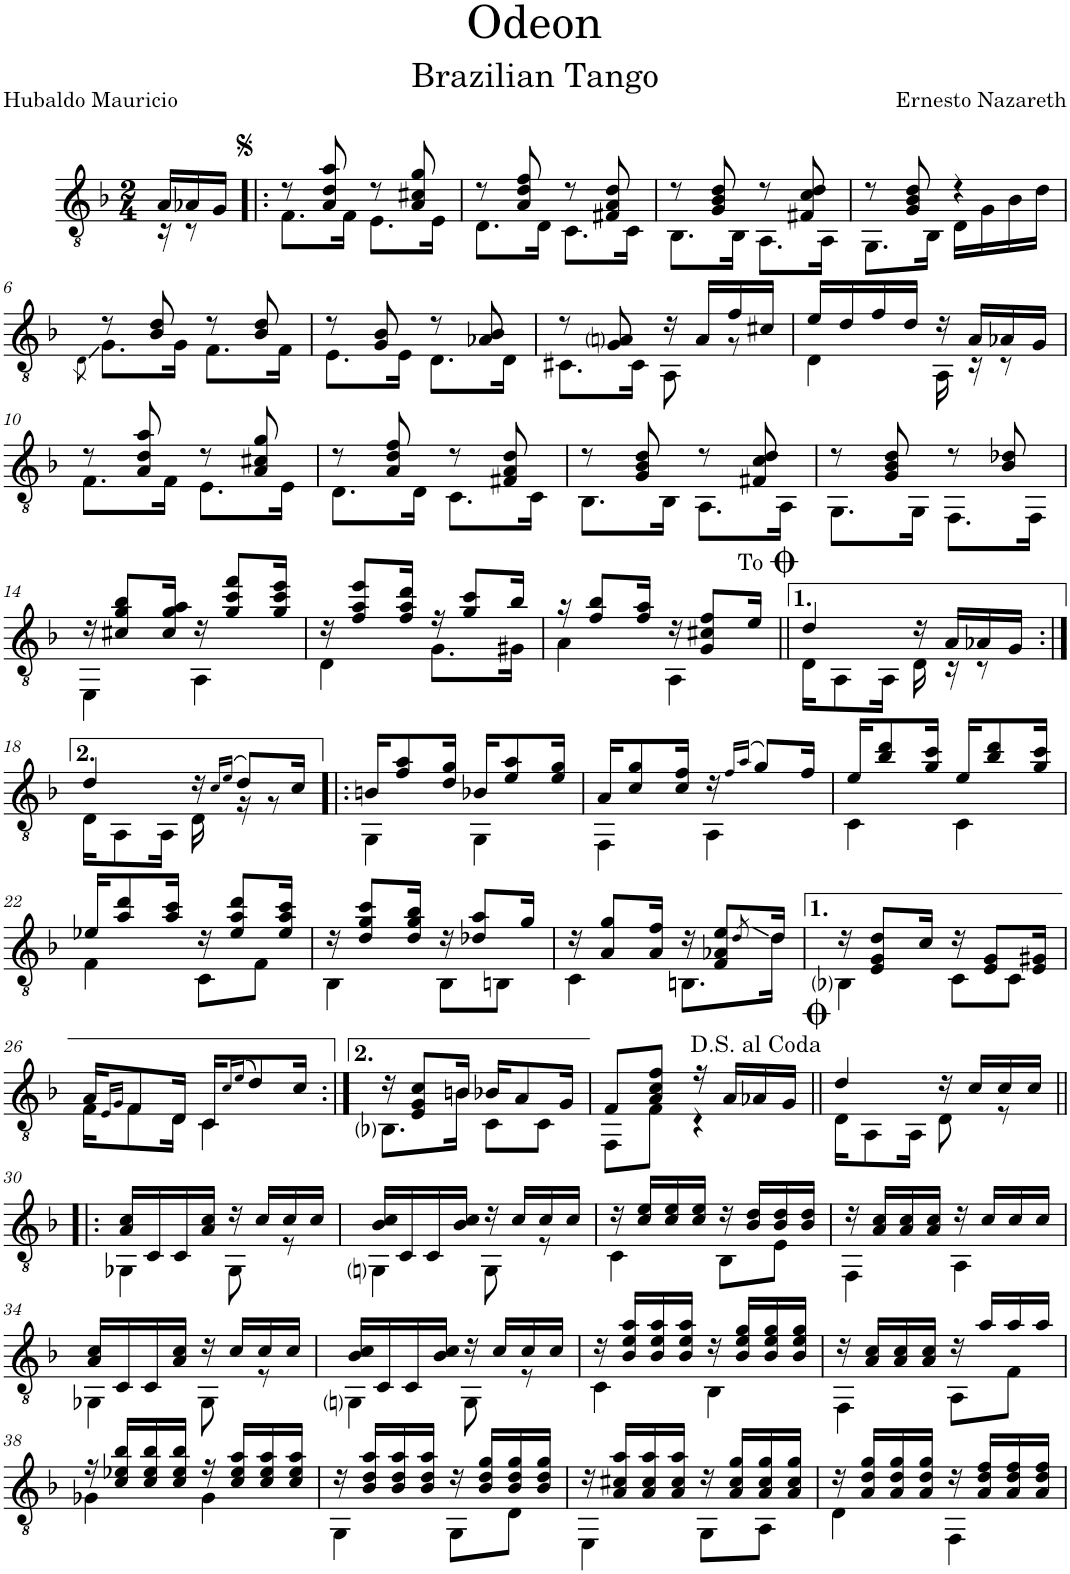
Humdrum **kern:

**kern
*part1
*staff1
*I"Classical Guitar
*I'Guit.
*clefGv2
*k[b-]
*M2/4
=1
*^
16A/LL	16r
16A-X/	8r
16G/JJ	.
=2!|:	=2!|:
8r	8.F\L
8A/ 8d/ 8a/	.
.	16F\Jk
8r	8.E\L
8A/ 8c#X/ 8g/	.
.	16E\Jk
=3	=3
8r	8.D\L
8A/ 8d/ 8f/	.
.	16D\Jk
8r	8.C\L
8F#X/ 8A/ 8d/	.
.	16C\Jk
=4	=4
8r	8.BB-\L
8G/ 8B-/ 8d/	.
.	16BB-\Jk
8r	8.AA\L
8F#X/ 8c/ 8d/	.
.	16AA\Jk
=5	=5
8r	8.GG\L
8G/ 8B-/ 8d/	.
.	16BB-\Jk
4r	16D\LL
.	16G\
.	16B-\
.	16d\JJ
!!LO:LB:g=z	!!
=6	=6
.	8qD\
8r	8.G\L
8B-/ 8d/	.
.	16G\Jk
8r	8.F\L
8B-/ 8d/	.
.	16F\Jk
=7	=7
8r	8.E\L
8G/ 8B-/	.
.	16E\Jk
8r	8.D\L
8A-X/ 8B-/	.
.	16D\Jk
=8	=8
8r	8.C#X\L
8G/ 8Ani/	.
.	16C#\Jk
16r	8AA\
16A/LL	.
16f/	8r
16c#X/JJ	.
=9	=9
16e/LL	4D\
16d/	.
16f/	.
16d/JJ	.
16r	16AA\
16A/LL	16r
16A-X/	8r
16G/JJ	.
!!LO:LB:g=z	!!
=10	=10
8r	8.F\L
8A/ 8d/ 8a/	.
.	16F\Jk
8r	8.E\L
8A/ 8c#X/ 8g/	.
.	16E\Jk
=11	=11
8r	8.D\L
8A/ 8d/ 8f/	.
.	16D\Jk
8r	8.C\L
8F#X/ 8A/ 8d/	.
.	16C\Jk
=12	=12
8r	8.BB-\L
8G/ 8B-/ 8d/	.
.	16BB-\Jk
8r	8.AA\L
8F#X/ 8c/ 8d/	.
.	16AA\Jk
=13	=13
8r	8.GG\L
8G/ 8B-/ 8d/	.
.	16GG\Jk
8r	8.FF\L
8B-/ 8d-X/	.
.	16FF\Jk
!!LO:LB:g=z	!!
=14	=14
16r	4EE\
8c#X/ 8g/ 8b-/L	.
16c#/ 16g/ 16a/Jk	.
16r	4AA\
8g/ 8cc/ 8ff/L	.
16g/ 16cc/ 16ee/Jk	.
=15	=15
16r	4D\
8f/ 8a/ 8ee/L	.
16f/ 16a/ 16dd/Jk	.
16r	8.G\L
8g/ 8cc/L	.
16b-/Jk	16G#X\Jk
=16	=16
16r	4A\
8f/ 8b-/L	.
16f/ 16a/Jk	.
16r	4AA\
8G/ 8c#X/ 8f/L	.
16e/Jk	.
!LO:TX:a:t=To <font size="20"/>	!
=17||	=17||
4d/	16D\KL
.	8AA\
.	16AA\Jk
16r	16D\
16A/LL	16r
16A-X/	8r
16G/JJ	.
!!LO:LB:g=z	!!
=18:|!	=18:|!
4d/	16D\KL
.	8AA\
.	16AA\Jk
16r	16D\
16qc/LL	.
(16qe/JJ	.
8d/L)	16r
.	8r
16c/Jk	.
=19!|:	=19!|:
16Bn/KL	4GG\
8f/ 8a/	.
16d/ 16g/Jk	.
16B-X/KL	4GG\
8e/ 8a/	.
16e/ 16g/Jk	.
=20	=20
16A/KL	4FF\
8c/ 8g/	.
16c/ 16f/Jk	.
16r	4AA\
16qf/LL	.
(16qa/JJ	.
8g/L)	.
16f/Jk	.
=21	=21
16e/KL	4C\
8b-/ 8dd/	.
16g/ 16cc/Jk	.
16e/KL	4C\
8b-/ 8dd/	.
16g/ 16cc/Jk	.
!!LO:LB:g=z	!!
=22	=22
16e-X/KL	4F\
8a/ 8dd/	.
16a/ 16cc/Jk	.
16r	8C\L
8e-/ 8a/ 8dd/L	.
.	8F\J
16e-/ 16a/ 16cc/Jk	.
=23	=23
16r	4BB-\
8d/ 8g/ 8cc/L	.
16d/ 16g/ 16b-/Jk	.
16r	8BB-\L
8d-X/ 8a/L	.
.	8BBn\J
16g/Jk	.
=24	=24
16r	4C\
8A/ 8g/L	.
16A/ 16f/Jk	.
16r	8.BBn\L
8F/ 8A-X/ 8e/L	.
8qd/	.
16d/Jk	16d\Jk
=25	=25
16r	4BB-i\
8E/ 8G/ 8d/L	.
16c/Jk	.
16r	8C\L
8E/ 8G/L	.
.	8C\J
16E/ 16G#X/Jk	.
!!LO:LB:g=z	!!
=26	=26
16A/KL	16F\KL
16qE/LL	.
16qG/JJ	.
8F/	8F\
16D/Jk	16D\Jk
16C/KL	4C\
16qc/LL	.
(16qe/JJ	.
8d/)	.
16c/Jk	.
=27:|!	=27:|!
16r	8.BB-i\L
8E/ 8G/ 8c/L	.
16Bn/Jk	16B\Jk
16B-X/KL	8C\L
8A/	.
.	8C\J
16G/Jk	.
=28	=28
8F/L	8FF\L
8A/ 8c/ 8f/J	8F\J
16r	4r
16A/LL	.
16A-X/	.
16G/JJ	.
=29||	=29||
4d/	16D\KL
.	8AA\
.	16AA\Jk
16r	8D\
16c/LL	.
16c/	8r
16c/JJ	.
!!LO:LB:g=z	!!
=30!|:	=30!|:
16A/ 16c/LL	4GG-X\
16C/	.
16C/	.
16A/ 16c/JJ	.
16r	8GG-\
16c/LL	.
16c/	8r
16c/JJ	.
=31	=31
16B-/ 16c/LL	4GGni\
16C/	.
16C/	.
16B-/ 16c/JJ	.
16r	8GG\
16c/LL	.
16c/	8r
16c/JJ	.
=32	=32
16r	4C\
16c/ 16e/LL	.
16c/ 16e/	.
16c/ 16e/JJ	.
16r	8BB-\L
16B-/ 16d/LL	.
16B-/ 16d/	8E\J
16B-/ 16d/JJ	.
=33	=33
16r	4FF\
16A/ 16c/LL	.
16A/ 16c/	.
16A/ 16c/JJ	.
16r	4AA\
16c/LL	.
16c/	.
16c/JJ	.
!!LO:LB:g=z	!!
=34	=34
16A/ 16c/LL	4GG-X\
16C/	.
16C/	.
16A/ 16c/JJ	.
16r	8GG-\
16c/LL	.
16c/	8r
16c/JJ	.
=35	=35
16B-/ 16c/LL	4GGni\
16C/	.
16C/	.
16B-/ 16c/JJ	.
16r	8GG\
16c/LL	.
16c/	8r
16c/JJ	.
=36	=36
16r	4C\
16B-/ 16e/ 16a/LL	.
16B-/ 16e/ 16a/	.
16B-/ 16e/ 16a/JJ	.
16r	4BB-\
16B-/ 16e/ 16g/LL	.
16B-/ 16e/ 16g/	.
16B-/ 16e/ 16g/JJ	.
=37	=37
16r	4FF\
16A/ 16c/LL	.
16A/ 16c/	.
16A/ 16c/JJ	.
16r	8AA\L
16a/LL	.
16a/	8F\J
16a/JJ	.
!!LO:LB:g=z	!!
=38	=38
16r	4G-X\
16c/ 16e-X/ 16b-/LL	.
16c/ 16e-/ 16b-/	.
16c/ 16e-/ 16b-/JJ	.
16r	4G-\
16c/ 16e-/ 16a/LL	.
16c/ 16e-/ 16a/	.
16c/ 16e-/ 16a/JJ	.
=39	=39
16r	4GG\
16B-/ 16d/ 16a/LL	.
16B-/ 16d/ 16a/	.
16B-/ 16d/ 16a/JJ	.
16r	8GG\L
16B-/ 16d/ 16g/LL	.
16B-/ 16d/ 16g/	8D\J
16B-/ 16d/ 16g/JJ	.
=40	=40
16r	4EE\
16A/ 16c#X/ 16a/LL	.
16A/ 16c#/ 16a/	.
16A/ 16c#/ 16a/JJ	.
16r	8GG\L
16A/ 16c#/ 16g/LL	.
16A/ 16c#/ 16g/	8AA\J
16A/ 16c#/ 16g/JJ	.
=41	=41
16r	4D\
16A/ 16d/ 16g/LL	.
16A/ 16d/ 16g/	.
16A/ 16d/ 16g/JJ	.
16r	4FF\
16A/ 16d/ 16f/LL	.
16A/ 16d/ 16f/	.
16A/ 16d/ 16f/JJ	.
*v	*v
=
*-
